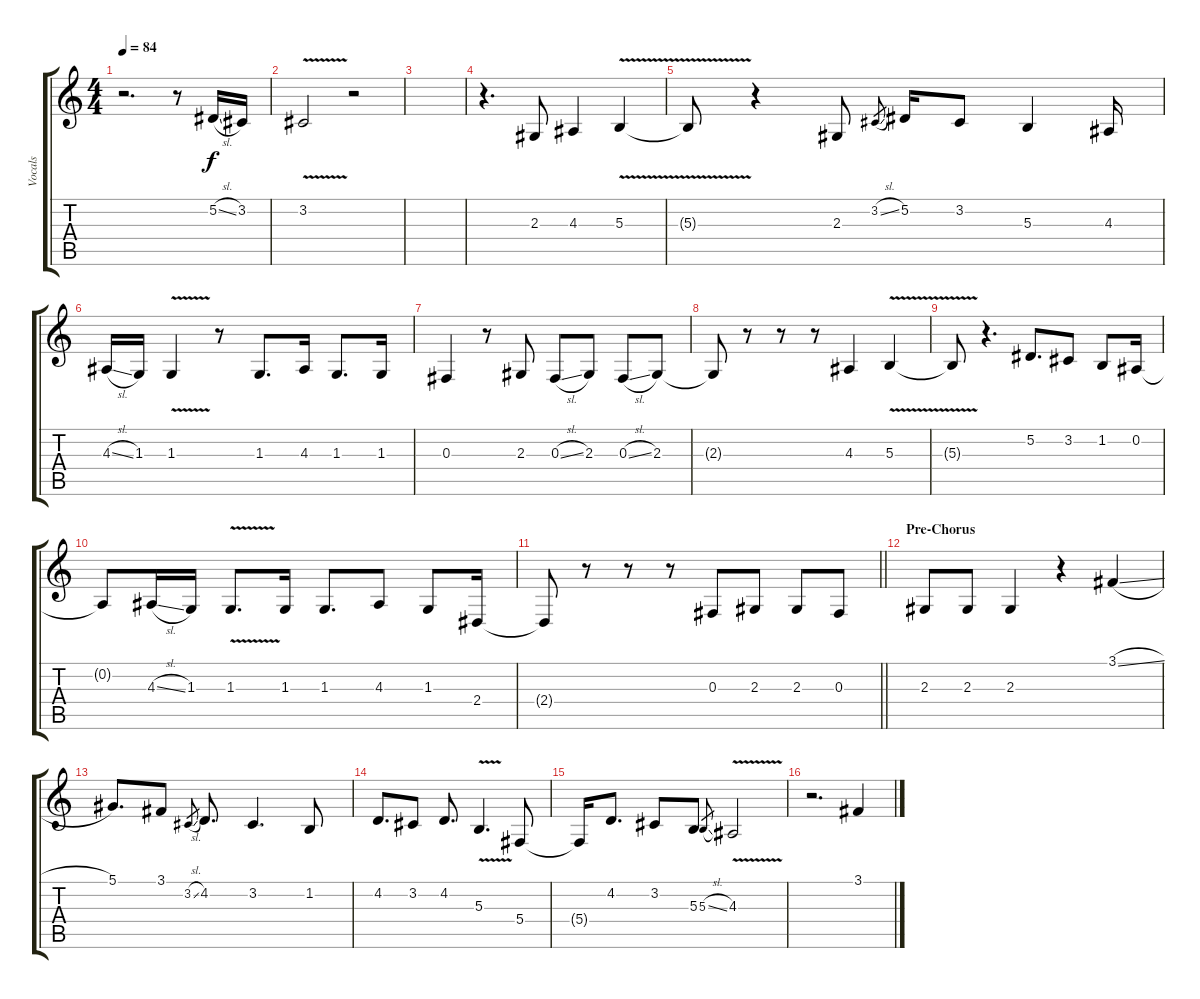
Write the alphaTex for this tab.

\track ("Vocals" "Vocals") {instrument flute}
\staff {score tabs}
\tuning (Eb4 Bb3 Gb3 Db3 Ab2 Eb2) {hide}
\ts (4 4)
\tempo 84
\clef g2
\ks c
r.2{d dy f} r.8 5.2{sl}.16{volume 13} 3.2.16 |
3.2{v}.2{volume 10} r.2 |
|
r.4{d volume 13} 2.3.8 4.3.4 5.3{v}.4 |
5.3{t}.8 r.4 2.3.8 3.2{sl}.8{gr} 5.2.16 3.2.8 5.3.4 4.3.16 |
4.3{sl}.16 1.3.16 1.3{v}.4 r.8 1.3.8{d} 4.3.16 1.3.8{d} 1.3.16 |
0.3.4 r.8 2.3.8 0.3{sl}.8 2.3.8 0.3{sl}.8 2.3.8 |
2.3{t}.8 r.8 r.8 r.8 4.3.4 5.3{v}.4 |
5.3{t}.8 r.4{d} 5.2.8{d} 3.2.8 1.2.8 0.2.16 |
0.2{t}.8 4.3{sl}.16 1.3.16 1.3{v}.8{d} 1.3.16 1.3.8{d} 4.3.8 1.3.8 2.4.16 |
\barLineRight lightlight
2.4{t}.8 r.8 r.8 r.8 0.3.8 2.3.8 2.3.8 0.3.8 |
\section ("" "Pre-Chorus")
2.3.8 2.3.8 2.3.4 r.4 3.1{sl}.4 |
5.1.8{d} 3.1.8 3.2{sl}.8{gr} 4.2.8{d} 3.2.4{d} 1.2.8 |
4.2.8{d} 3.2.8 4.2.8{d} 5.3{v}.4{d} 5.4.8 |
5.4{t}.16 4.2.8{d} 3.2.8 5.3.8 5.3{sl}.8{gr} 4.3{v}.2 |
r.2{d} 3.1{sl}.4
